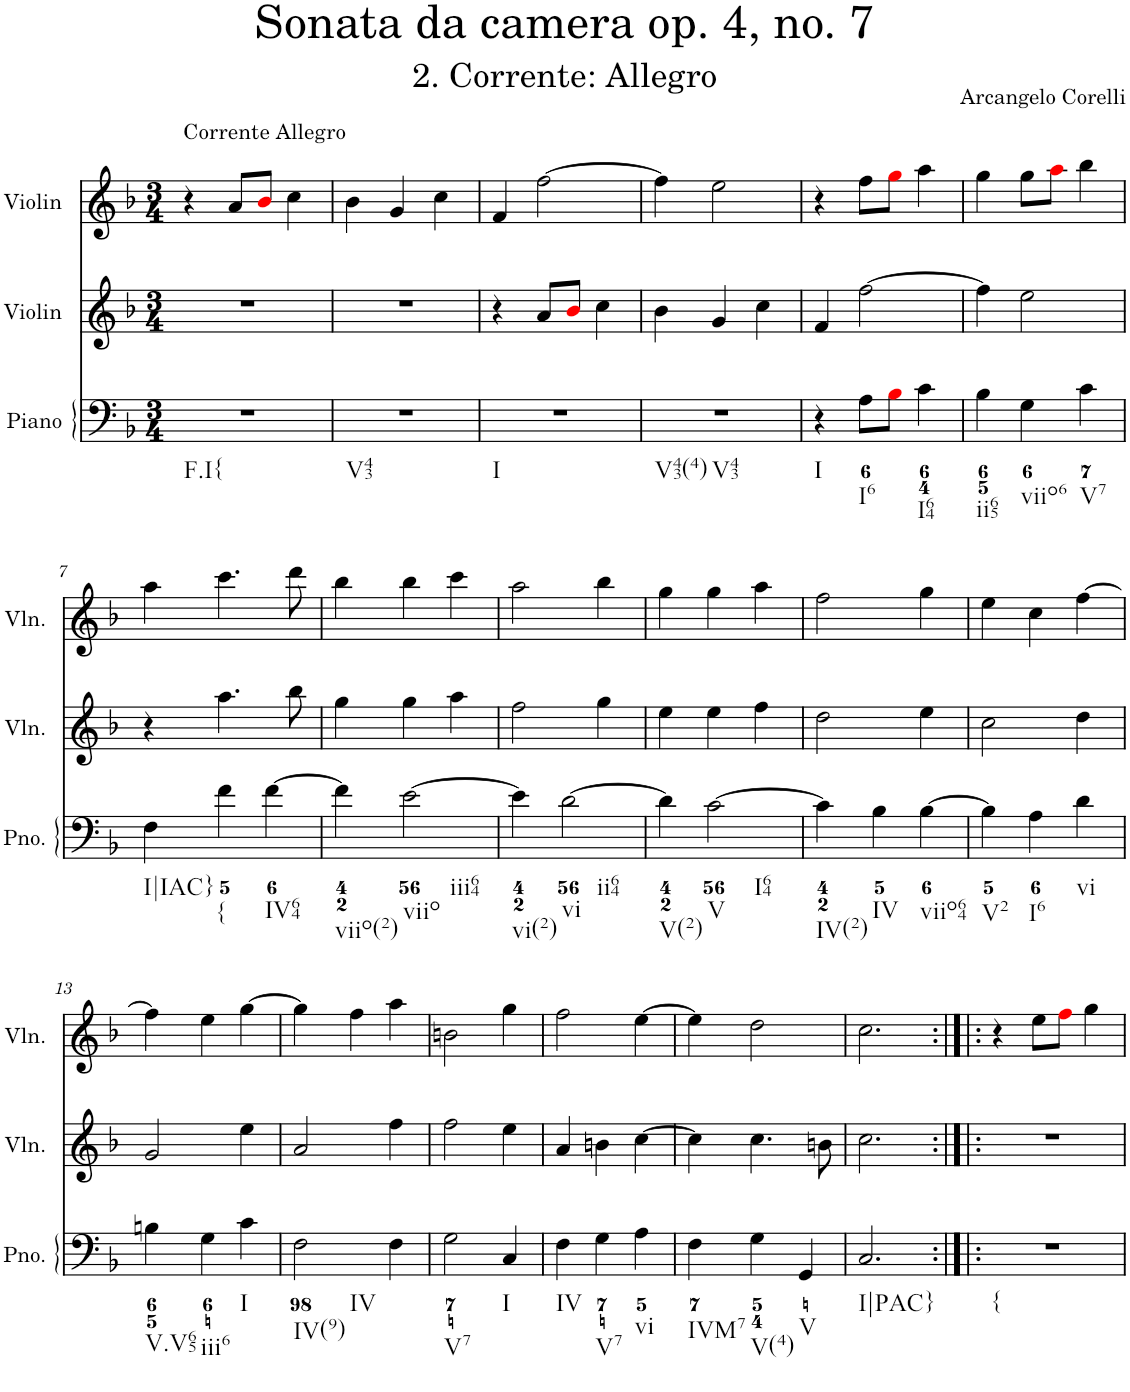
**kern	**kern	**kern
*part3	*part2	*part1
*staff3	*staff2	*staff1
*I"Piano	*I"Violin	*I"Violin
*I'Pno.	*I'Vln.	*I'Vln.
*clefF4	*clefG2	*clefG2
*k[b-]	*k[b-]	*k[b-]
*M3/4	*M3/4	*M3/4
=1	=1	=1
!	!	!LO:TX:a:t=Corrente Allegro
!LO:TX:b:t=F.I{	!	!
2.r	2.r	4r
.	.	8a/L
.	.	8b-i/J
.	.	4cc\
=2	=2	=2
!LO:TX:b:t=V43	!	!
2.r	2.r	4b-\
.	.	4g/
.	.	4cc\
=3	=3	=3
!LO:TX:b:t=I	!	!
2.r	4r	4f/
.	8a/L	[2ff\
.	8b-i/J	.
.	4cc\	.
=4	=4	=4
!LO:TX:b:t=V43(4)	!	!
!LO:TX:b:t=V43	!	!
2.r	4b-\	4ff\]
.	4g/	2ee\
.	4cc\	.
=5	=5	=5
!LO:TX:b:t=I	!	!
4r	4f/	4r
!LO:TX:b:t=I6	!	!
8A\L	[2ff\	8ff\L
8B-i\J	.	8ggi\J
!LO:TX:b:t=I64	!	!
4c\	.	4aa\
=6	=6	=6
!LO:TX:b:t=ii65	!	!
4B-\	4ff\]	4gg\
!LO:TX:b:t=viio6	!	!
4G\	2ee\	8gg\L
.	.	8aai\J
!LO:TX:b:t=V7	!	!
4c\	.	4bb-\
!!LO:LB:g=z
=7	=7	=7
!LO:TX:b:t=I|IAC}	!	!
4F\	4r	4aa\
!LO:TX:b:t={	!	!
4f\	4.aa\	4.ccc\
!LO:TX:b:t=IV64	!	!
[4f\	.	.
.	8bb-\	8ddd\
=8	=8	=8
!LO:TX:b:t=viio(2)	!	!
4f\]	4gg\	4bb-\
!LO:TX:b:t=viio	!	!
!LO:TX:b:t=iii64	!	!
[2e\	4gg\	4bb-\
.	4aa\	4ccc\
=9	=9	=9
!LO:TX:b:t=vi(2)	!	!
4e\]	2ff\	2aa\
!LO:TX:b:t=vi	!	!
!LO:TX:b:t=ii64	!	!
[2d\	.	.
.	4gg\	4bb-\
=10	=10	=10
!LO:TX:b:t=V(2)	!	!
4d\]	4ee\	4gg\
!LO:TX:b:t=V	!	!
!LO:TX:b:t=I64	!	!
[2c\	4ee\	4gg\
.	4ff\	4aa\
=11	=11	=11
!LO:TX:b:t=IV(2)	!	!
4c\]	2dd\	2ff\
!LO:TX:b:t=IV	!	!
4B-\	.	.
!LO:TX:b:t=viio64	!	!
[4B-\	4ee\	4gg\
=12	=12	=12
!LO:TX:b:t=V2	!	!
4B-\]	2cc\	4ee\
!LO:TX:b:t=I6	!	!
4A\	.	4cc\
!LO:TX:b:t=vi	!	!
4d\	4dd\	[4ff\
!!LO:LB:g=z
=13	=13	=13
!LO:TX:b:t=V.V65	!	!
4Bn\	2g/	4ff\]
!LO:TX:b:t=iii6	!	!
4G\	.	4ee\
!LO:TX:b:t=I	!	!
4c\	4ee\	[4gg\
=14	=14	=14
!LO:TX:b:t=IV(9)	!	!
!LO:TX:b:t=IV	!	!
2F\	2a/	4gg\]
.	.	4ff\
4F\	4ff\	4aa\
=15	=15	=15
!LO:TX:b:t=V7	!	!
2G\	2ff\	2bn\
!LO:TX:b:t=I	!	!
4C/	4ee\	4gg\
=16	=16	=16
!LO:TX:b:t=IV	!	!
4F\	4a/	2ff\
!LO:TX:b:t=V7	!	!
4G\	4bn\	.
!LO:TX:b:t=vi	!	!
4A\	[4cc\	[4ee\
=17	=17	=17
!LO:TX:b:t=IVM7	!	!
4F\	4cc\]	4ee\]
!LO:TX:b:t=V(4)	!	!
4G\	4.cc\	2dd\
!LO:TX:b:t=V	!	!
4GG/	.	.
.	8bn\	.
=18	=18	=18
!LO:TX:b:t=I|PAC}	!	!
2.C/	2.cc\	2.cc\
=19:|!|:	=19:|!|:	=19:|!|:
!LO:TX:b:t={	!	!
2.r	2.r	4r
.	.	8ee\L
.	.	8ffi\J
.	.	4gg\
=	=	=
*-	*-	*-
